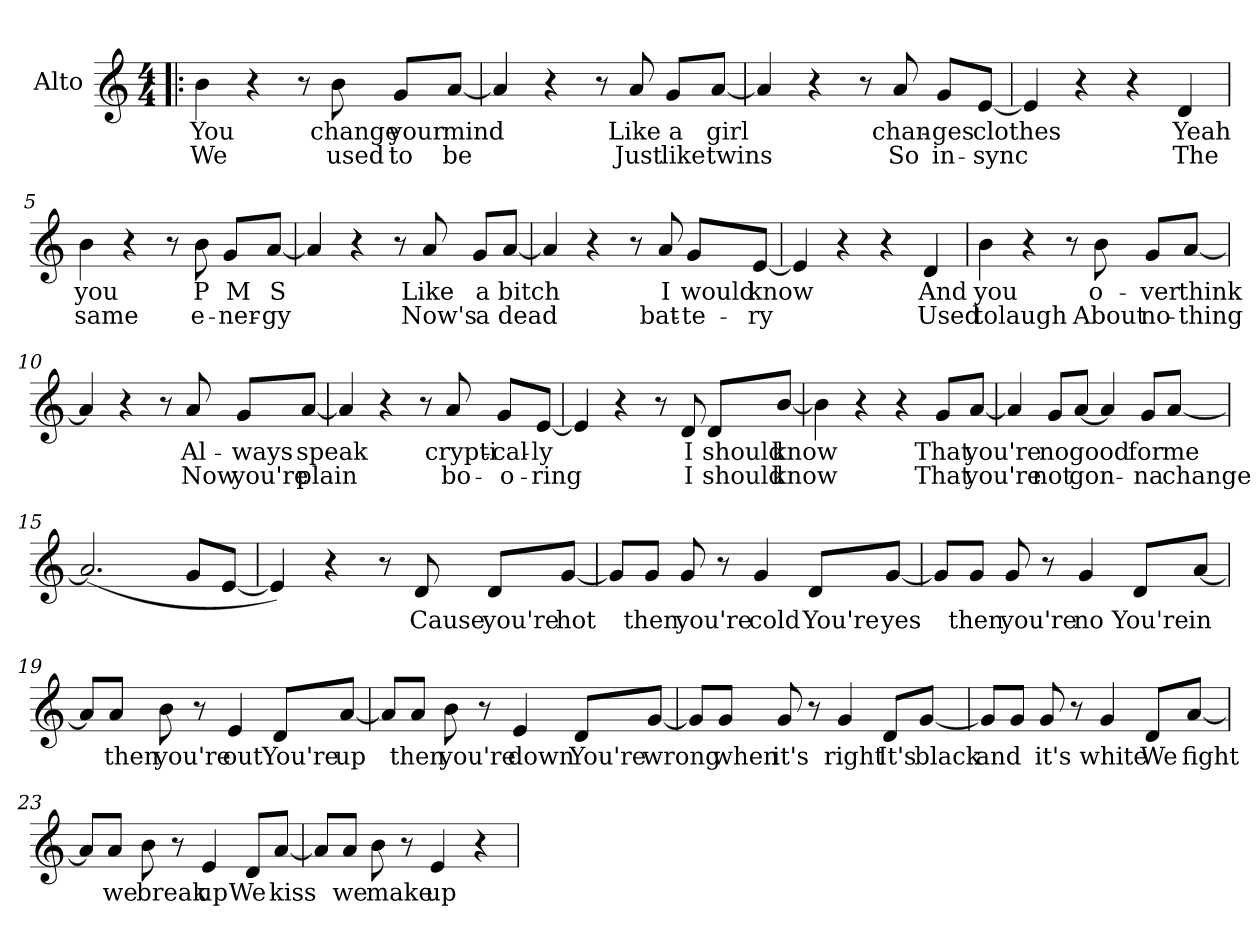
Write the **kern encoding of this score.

**kern	**text	**text
*part1	*part1	*part1
*staff1	*staff1	*staff1
*I"Alto	*	*
*I'A.	*	*
*clefG2	*	*
*k[]	*	*
*C:	*	*
*M4/4	*	*
=1!|:	=1!|:	=1!|:
!	!LO:LY:b	!LO:LY:b
4b	You	We
4r	.	.
8r	.	.
!	!LO:LY:b	!LO:LY:b
8b	change	used
!	!LO:LY:b	!LO:LY:b
8gL	your	to
!	!LO:LY:b	!LO:LY:b
[8aJ	mind	be
=2	=2	=2
4a]	.	.
4r	.	.
8r	.	.
!	!LO:LY:b	!LO:LY:b
8a	Like	Just
!	!LO:LY:b	!LO:LY:b
8gL	a	like
!	!LO:LY:b	!LO:LY:b
[8aJ	girl	twins
=3	=3	=3
4a]	.	.
4r	.	.
8r	.	.
!	!LO:LY:b	!LO:LY:b
8a	chan-	So
!	!LO:LY:b	!LO:LY:b
8gL	-ges	in-
!	!LO:LY:b	!LO:LY:b
[8eJ	clothes	-sync
=4	=4	=4
4e]	.	.
4r	.	.
4r	.	.
!	!LO:LY:b	!LO:LY:b
4d	Yeah	The
!!LO:LB:g=z
=5	=5	=5
!	!LO:LY:b	!LO:LY:b
4b	you	same
4r	.	.
8r	.	.
!	!LO:LY:b	!LO:LY:b
8b	P	e-
!	!LO:LY:b	!LO:LY:b
8gL	M	-ner-
!	!LO:LY:b	!LO:LY:b
[8aJ	S	-gy
=6	=6	=6
4a]	.	.
4r	.	.
8r	.	.
!	!LO:LY:b	!LO:LY:b
8a	Like	Now's
!	!LO:LY:b	!LO:LY:b
8gL	a	a
!	!LO:LY:b	!LO:LY:b
[8aJ	bitch	dead
=7	=7	=7
4a]	.	.
4r	.	.
8r	.	.
!	!LO:LY:b	!LO:LY:b
8a	I	bat-
!	!LO:LY:b	!LO:LY:b
8gL	would	-te-
!	!LO:LY:b	!LO:LY:b
[8eJ	know	-ry
=8	=8	=8
4e]	.	.
4r	.	.
4r	.	.
!	!LO:LY:b	!LO:LY:b
4d	And	Used
!!LO:LB:g=z
=9	=9	=9
!	!LO:LY:b	!LO:LY:b
4b	you	tolaugh
4r	.	.
8r	.	.
!	!LO:LY:b	!LO:LY:b
8b	o-	About
!	!LO:LY:b	!LO:LY:b
8gL	-ver	no-
!	!LO:LY:b	!LO:LY:b
[8aJ	think	-thing
=10	=10	=10
4a]	.	.
4r	.	.
8r	.	.
!	!LO:LY:b	!LO:LY:b
8a	Al-	Now
!	!LO:LY:b	!LO:LY:b
8gL	-ways	you're
!	!LO:LY:b	!LO:LY:b
[8aJ	speak	plain
=11	=11	=11
4a]	.	.
4r	.	.
8r	.	.
!	!LO:LY:b	!LO:LY:b
8a	crypti-	bo-
!	!LO:LY:b	!LO:LY:b
8gL	-cal-	-o-
!	!LO:LY:b	!LO:LY:b
[8eJ	-ly	-ring
=12	=12	=12
4e]	.	.
4r	.	.
8r	.	.
!	!LO:LY:b	!LO:LY:b
8d	I	I
!	!LO:LY:b	!LO:LY:b
8dL	should	should
!	!LO:LY:b	!LO:LY:b
[8bJ	know	know
!!LO:LB:g=z
=13	=13	=13
4b]	.	.
4r	.	.
4r	.	.
!	!LO:LY:b	!LO:LY:b
8gL	That	That
!	!LO:LY:b	!LO:LY:b
[8aJ	you're	you're
=14	=14	=14
4a]	.	.
!	!LO:LY:b	!LO:LY:b
8gL	no	not
!	!LO:LY:b	!LO:LY:b
[8aJ	good	gon-
4a]	.	.
!	!LO:LY:b	!LO:LY:b
8gL	for	-na
!	!LO:LY:b	!LO:LY:b
[8aJ	me	change
=15	=15	=15
(2.a]	.	.
8gL	.	.
[8eJ	.	.
=16	=16	=16
4e])	.	.
4r	.	.
8r	.	.
!	!LO:LY:b	!
8d	Cause	.
!	!LO:LY:b	!
8dL	you're	.
!	!LO:LY:b	!
[8gJ	hot	.
!!LO:LB:g=z
=17	=17	=17
8gL]	.	.
!	!LO:LY:b	!
8gJ	then	.
!	!LO:LY:b	!
8g	you're	.
8r	.	.
!	!LO:LY:b	!
4g	cold	.
!	!LO:LY:b	!
8dL	You're	.
!	!LO:LY:b	!
[8gJ	yes	.
=18	=18	=18
8gL]	.	.
!	!LO:LY:b	!
8gJ	then	.
!	!LO:LY:b	!
8g	you're	.
8r	.	.
!	!LO:LY:b	!
4g	no	.
!	!LO:LY:b	!
8dL	You're	.
!	!LO:LY:b	!
[8aJ	in	.
=19	=19	=19
8aL]	.	.
!	!LO:LY:b	!
8aJ	then	.
!	!LO:LY:b	!
8b	you're	.
8r	.	.
!	!LO:LY:b	!
4e	out	.
!	!LO:LY:b	!
8dL	You're	.
!	!LO:LY:b	!
[8aJ	up	.
=20	=20	=20
8aL]	.	.
!	!LO:LY:b	!
8aJ	then	.
!	!LO:LY:b	!
8b	you're	.
8r	.	.
!	!LO:LY:b	!
4e	down	.
!	!LO:LY:b	!
8dL	You're	.
!	!LO:LY:b	!
[8gJ	wrong	.
!!LO:LB:g=z
=21	=21	=21
8gL]	.	.
!	!LO:LY:b	!
8gJ	when	.
!	!LO:LY:b	!
8g	it's	.
8r	.	.
!	!LO:LY:b	!
4g	right	.
!	!LO:LY:b	!
8dL	It's	.
!	!LO:LY:b	!
[8gJ	black	.
=22	=22	=22
!	!LO:LY:b	!
8gL]	and	.
8gJ	.	.
!	!LO:LY:b	!
8g	it's	.
8r	.	.
!	!LO:LY:b	!
4g	white	.
!	!LO:LY:b	!
8dL	We	.
!	!LO:LY:b	!
[8aJ	fight	.
=23	=23	=23
8aL]	.	.
!	!LO:LY:b	!
8aJ	we	.
!	!LO:LY:b	!
8b	break	.
8r	.	.
!	!LO:LY:b	!
4e	up	.
!	!LO:LY:b	!
8dL	We	.
!	!LO:LY:b	!
[8aJ	kiss	.
=24	=24	=24
8aL]	.	.
!	!LO:LY:b	!
8aJ	we	.
!	!LO:LY:b	!
8b	make	.
8r	.	.
!	!LO:LY:b	!
4e	up	.
4r	.	.
=	=	=
*-	*-	*-
